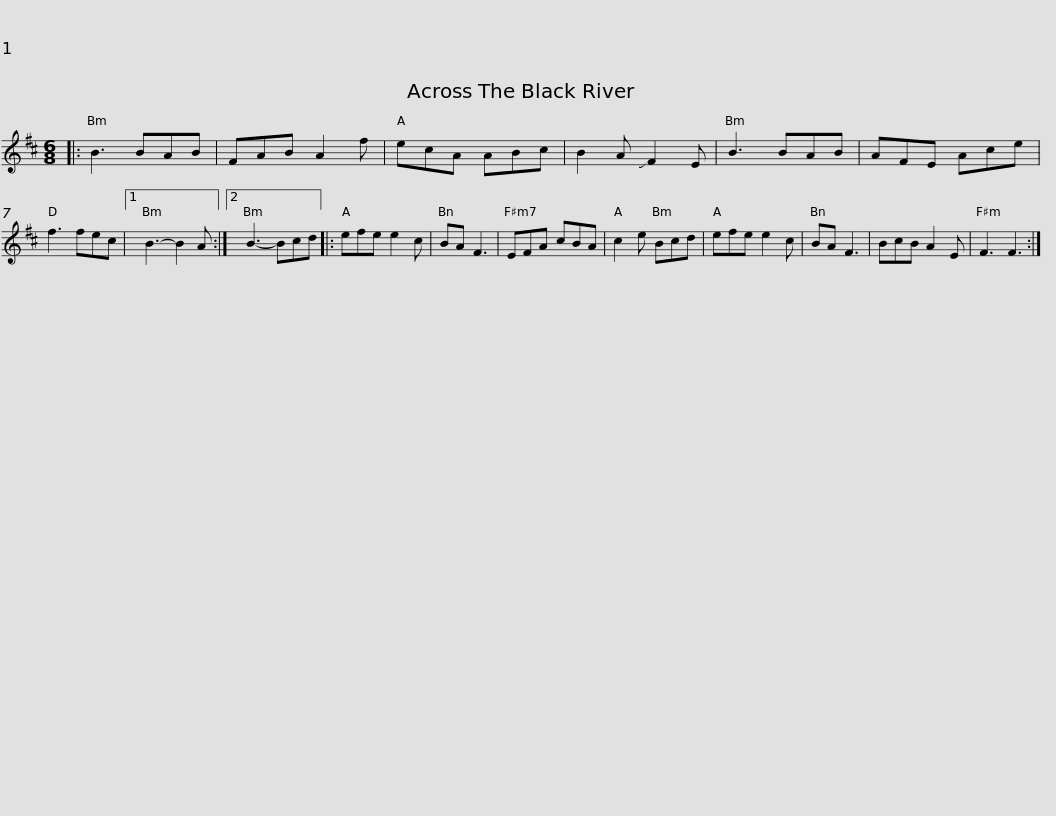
X:1
L:1/8
M:6/8
I:linebreak $
K:Bmin
V:1 treble
V:1
|: B3 BAB | FAB A2 f | ecA ABc | B2 A !slide!F2 E | B3 BAB | %5
 AFE Ace | f3 fec |1 B3- B2 A :|2$ B3- Bcd |: efe e2 c | %10
 BA F3 | EFA cBA | c2 e Bcd | efe e2 c | BA F3 | %15
 BcB A2 E | F3 F3 :| %17
